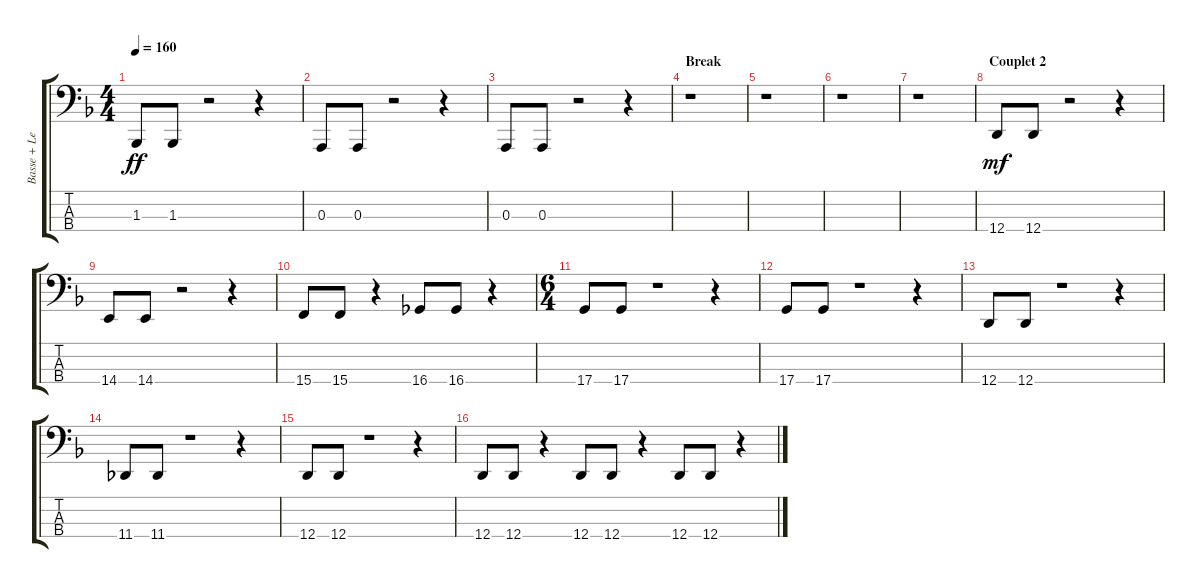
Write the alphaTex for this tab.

\track ("Basse + Lead" "Basse + Le") {instrument lead8bassandlead}
\staff {score tabs}
\tuning (G2 D2 A1 D1) {hide}
\ts (4 4)
\tempo 160
\clef f4
\ks f
1.3.8{dy ff} 1.3.8 r.2 r.4 |
0.3.8 0.3.8 r.2 r.4 |
0.3.8 0.3.8 r.2 r.4 |
\section ("" "Break")
r.1 |
r.1 |
r.1 |
r.1 |
\section ("" "Couplet 2")
12.4.8{dy mf} 12.4.8 r.2 r.4 |
14.4.8 14.4.8 r.2 r.4 |
15.4.8 15.4.8 r.4 16.4.8 16.4.8 r.4 |
\ts (6 4)
17.4.8 17.4.8 r.1 r.4 |
17.4.8 17.4.8 r.1 r.4 |
12.4.8 12.4.8 r.1 r.4 |
11.4.8 11.4.8 r.1 r.4 |
12.4.8 12.4.8 r.1 r.4 |
12.4.8 12.4.8 r.4 12.4.8 12.4.8 r.4 12.4.8 12.4.8 r.4
